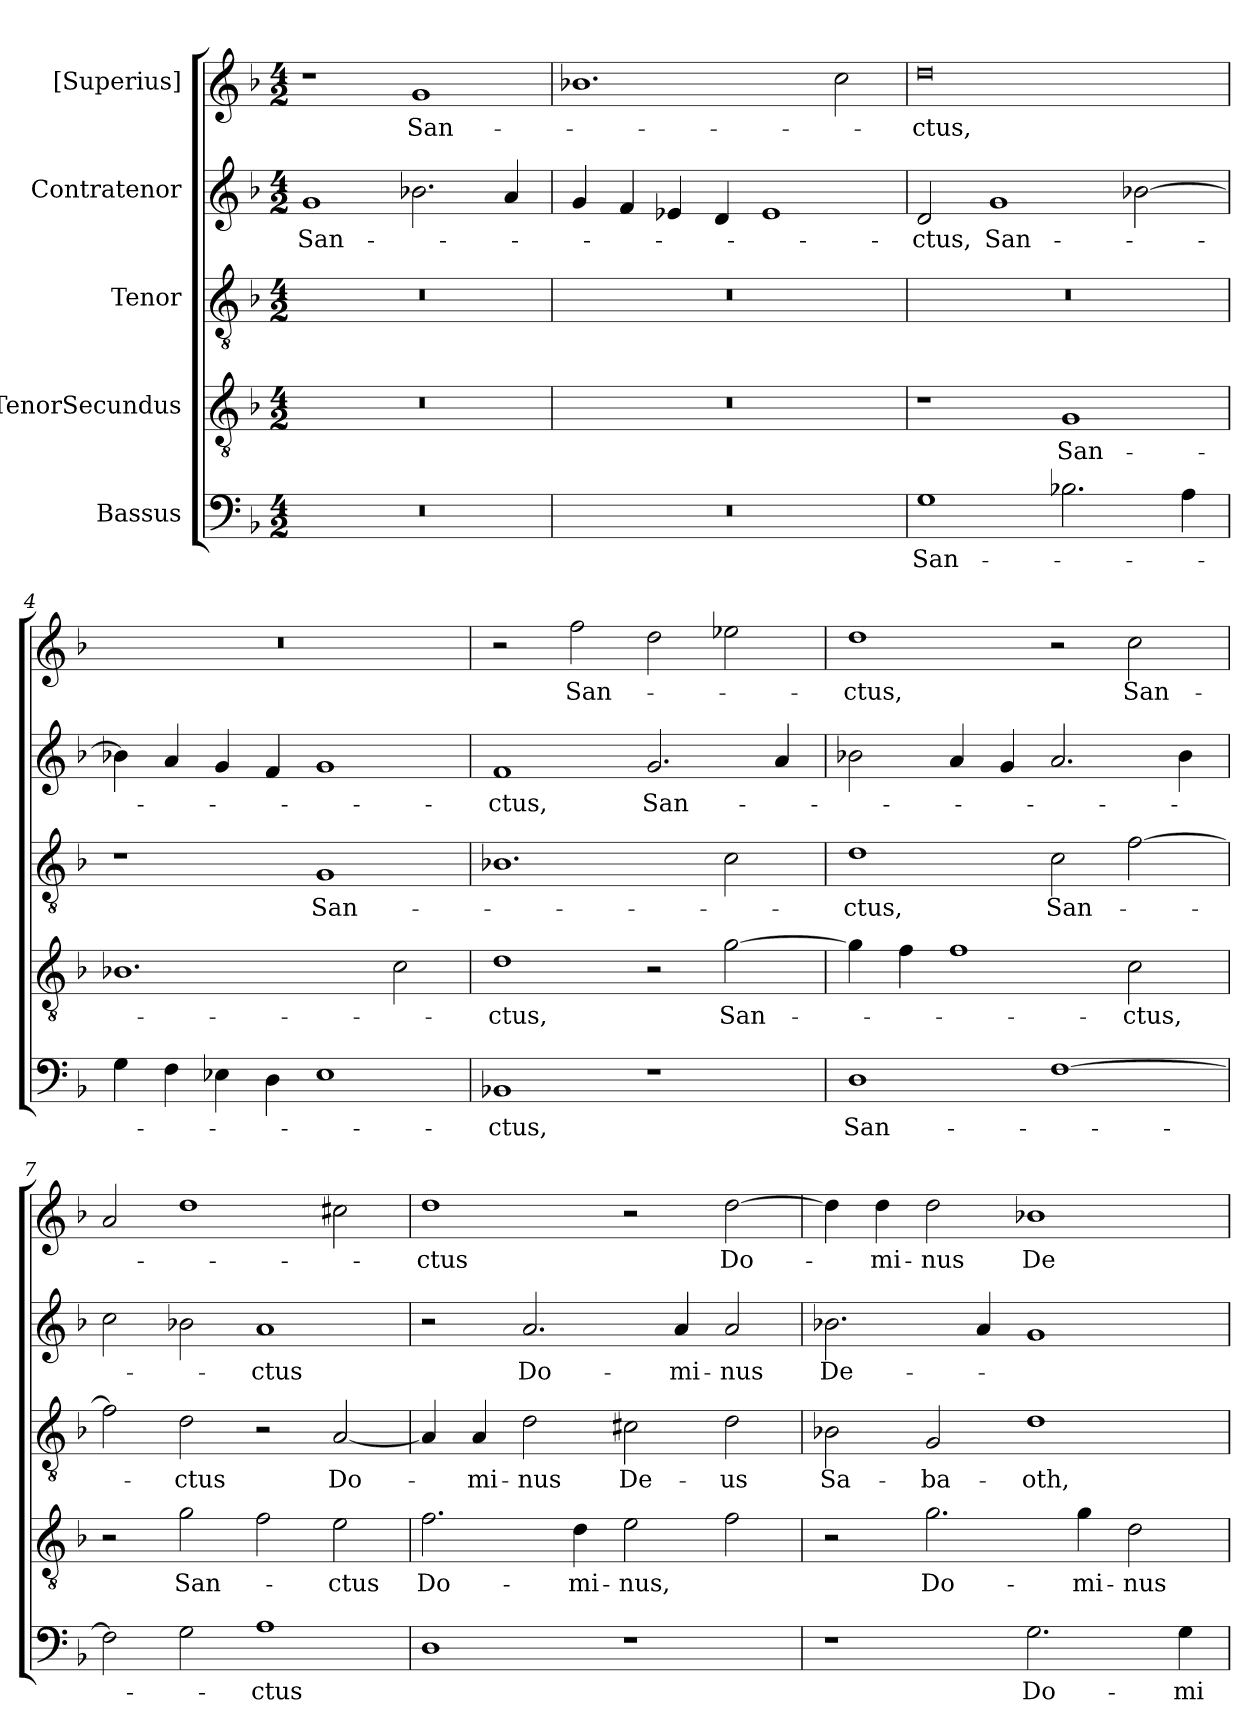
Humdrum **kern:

**kern	**text	**kern	**text	**kern	**text	**kern	**text	**kern	**text
*part5	*part5	*part4	*part4	*part3	*part3	*part2	*part2	*part1	*part1
*staff5	*staff5	*staff4	*staff4	*staff3	*staff3	*staff2	*staff2	*staff1	*staff1
*I"Bassus	*	*I"TenorSecundus	*	*I"Tenor	*	*I"Contratenor	*	*I"[Superius]	*
*clefF4	*	*clefGv2	*	*clefGv2	*	*clefG2	*	*clefG2	*
*k[b-]	*	*k[b-]	*	*k[b-]	*	*k[b-]	*	*k[b-]	*
*M4/2	*	*M4/2	*	*M4/2	*	*M4/2	*	*M4/2	*
=1	=1	=1	=1	=1	=1	=1	=1	=1	=1
0r	.	0r	.	0r	.	1g/	San-	1r	.
.	.	.	.	.	.	2.b-X\	.	1g/	San-
.	.	.	.	.	.	4a/	.	.	.
=2	=2	=2	=2	=2	=2	=2	=2	=2	=2
0r	.	0r	.	0r	.	4g/	.	1.b-X\	.
.	.	.	.	.	.	4f/	.	.	.
.	.	.	.	.	.	4e-X/	.	.	.
.	.	.	.	.	.	4d/	.	.	.
.	.	.	.	.	.	1e-/	.	.	.
.	.	.	.	.	.	.	.	2cc\	.
=3	=3	=3	=3	=3	=3	=3	=3	=3	=3
1G\	San-	1r	.	0r	.	2d/	-ctus,	0dd\	-ctus,
.	.	.	.	.	.	1g/	San-	.	.
2.B-X\	.	1G/	San-	.	.	.	.	.	.
.	.	.	.	.	.	[2b-X\	.	.	.
4A\	.	.	.	.	.	.	.	.	.
=4	=4	=4	=4	=4	=4	=4	=4	=4	=4
4G\	.	1.B-X\	.	1r	.	4b-X\]	.	0r	.
4F\	.	.	.	.	.	4a/	.	.	.
4E-X\	.	.	.	.	.	4g/	.	.	.
4D\	.	.	.	.	.	4f/	.	.	.
1E-\	.	.	.	1G/	San-	1g/	.	.	.
.	.	2c\	.	.	.	.	.	.	.
=5	=5	=5	=5	=5	=5	=5	=5	=5	=5
1BB-X/	-ctus,	1d\	-ctus,	1.B-X\	.	1f/	-ctus,	2r	.
.	.	.	.	.	.	.	.	2ff\	San-
1r	.	2r	.	.	.	2.g/	San-	2dd\	.
.	.	[2g\	San-	2c\	.	.	.	2ee-X\	.
.	.	.	.	.	.	4a/	.	.	.
=6	=6	=6	=6	=6	=6	=6	=6	=6	=6
1D\	San-	4g\]	.	1d\	-ctus,	2b-X\	.	1dd\	-ctus,
.	.	4f\	.	.	.	.	.	.	.
.	.	1f\	.	.	.	4a/	.	.	.
.	.	.	.	.	.	4g/	.	.	.
[1F\	.	.	.	2c\	San-	2.a/	.	2r	.
.	.	2c\	-ctus,	[2f\	.	.	.	2cc\	San-
.	.	.	.	.	.	4b-\	.	.	.
=7	=7	=7	=7	=7	=7	=7	=7	=7	=7
2F\]	.	2r	.	2f\]	.	2cc\	.	2a/	.
2G\	.	2g\	San-	2d\	-ctus	2b-X\	.	1dd\	.
1A\	-ctus	2f\	.	2r	.	1a/	-ctus	.	.
.	.	2e\	-ctus	[2A/	Do-	.	.	2cc#X\	.
=8	=8	=8	=8	=8	=8	=8	=8	=8	=8
1D\	.	2.f\	Do-	4A/]	.	2r	.	1dd\	-ctus
.	.	.	.	4A/	-mi-	.	.	.	.
.	.	.	.	2d\	-nus	2.a/	Do-	.	.
.	.	4d\	-mi-	.	.	.	.	.	.
1r	.	2e\	-nus,	2c#X\	De-	.	.	2r	.
.	.	.	.	.	.	4a/	-mi-	.	.
.	.	2f\	.	2d\	-us	2a/	-nus	[2dd\	Do-
=9	=9	=9	=9	=9	=9	=9	=9	=9	=9
1r	.	2r	.	2B-X\	Sa-	2.b-X\	De-	4dd\]	.
.	.	.	.	.	.	.	.	4dd\	-mi-
.	.	2.g\	Do-	2G/	-ba-	.	.	2dd\	-nus
.	.	.	.	.	.	4a/	.	.	.
2.G\	Do-	.	.	1d\	-oth,	1g/	.	1b-X\	De-
.	.	4g\	-mi-	.	.	.	.	.	.
.	.	2d\	-nus	.	.	.	.	.	.
4G\	-mi-	.	.	.	.	.	.	.	.
=	=	=	=	=	=	=	=	=	=
*-	*-	*-	*-	*-	*-	*-	*-	*-	*-
